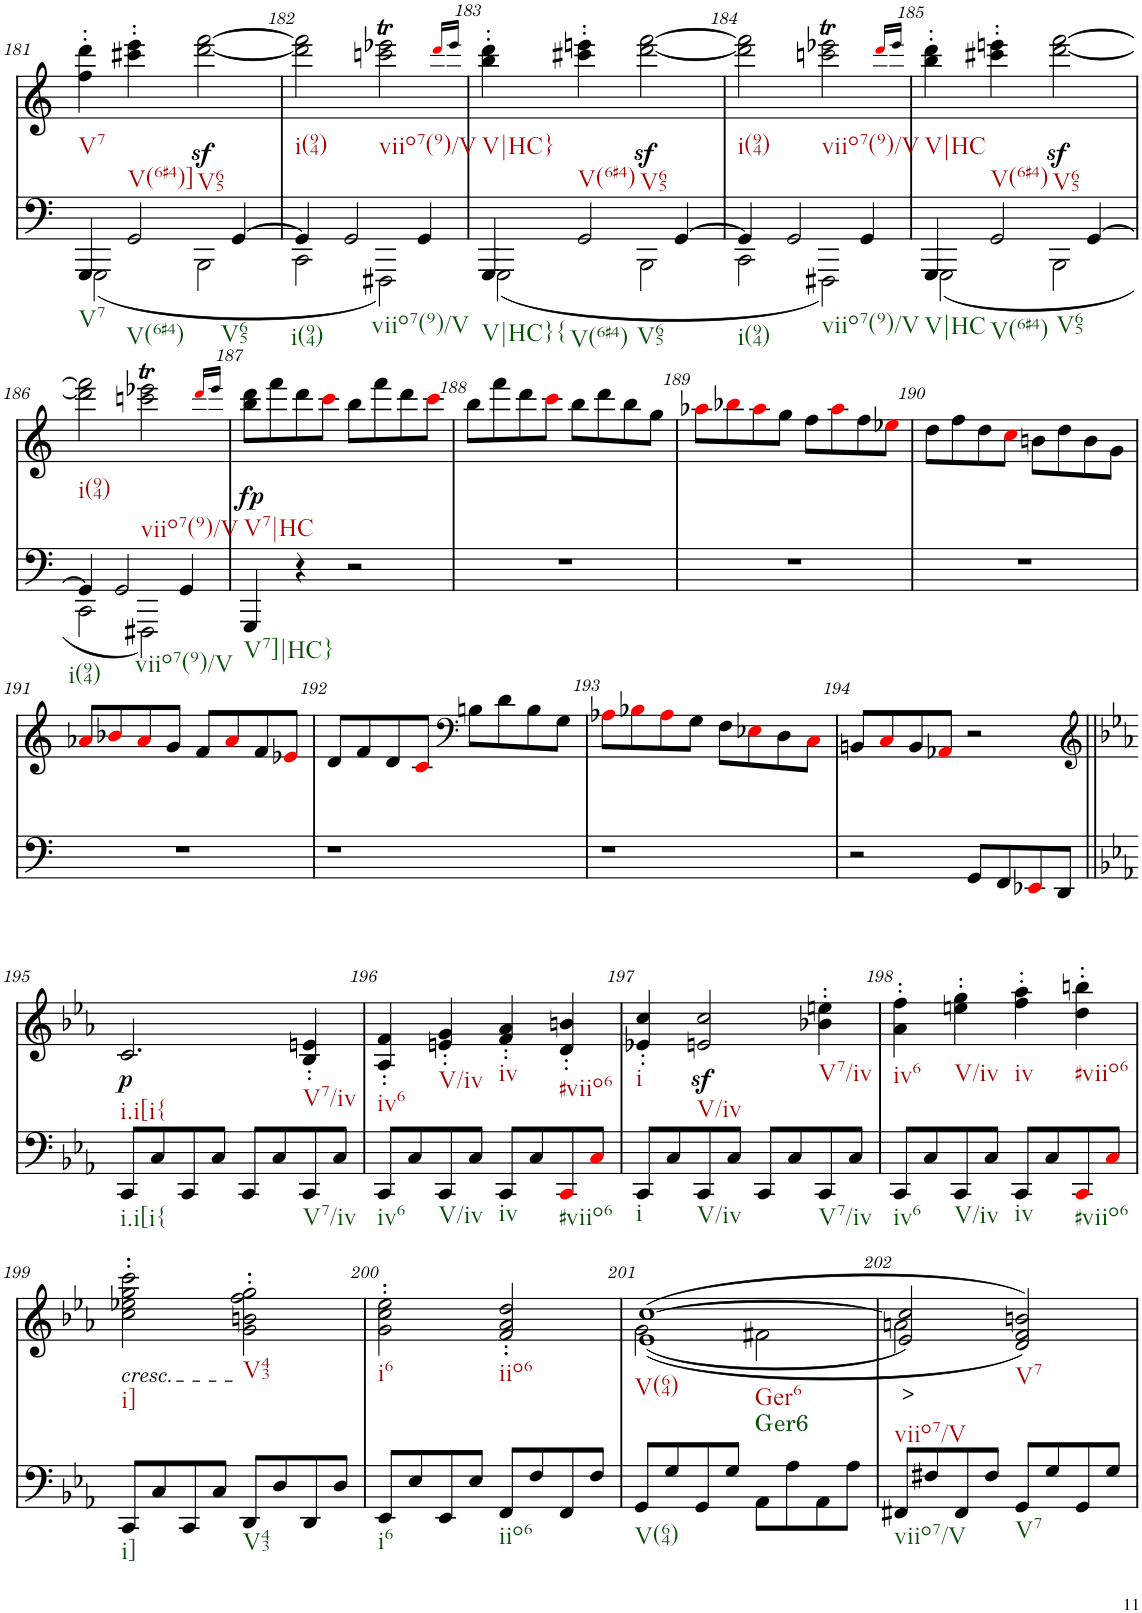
**kern	**kern	**text	**dynam	**harte
*part2	*part1	*part1	*part1	*part1
*staff2	*staff1	*staff1	*staff1	*
*I"piano	*I"piano	*	*	*
*I'Pno	*I'Pno	*	*	*
!!LO:PB:g=z
*clefF4	*clefG2	*	*	*
*k[]	*k[]	*	*	*
*M2/2	*M2/2	*	*	*
*met(c|)	*met(c|)	*	*	*
=181	=181	=181	=181	=181
*^	*	*	*	*
4GGG/	(2GGG\	4ff\' 4ddd\'	.	.	.
2GG/	.	4ccc#X\' 4eee\'	.	.	.
.	2BBB\	[2ddd\z< [2fff\z<	.	.	.
[4GG/	.	.	.	.	.
=182	=182	=182	=182	=182	=182
4GG/]	2CC\	2ddd\] 2fff\]	.	.	.
2GG/	.	.	.	.	.
.	2FFF#X\)	2cccn\T 2eee-X\T	.	.	.
4GG/	.	.	.	.	.
.	.	16qdddi/LL	.	.	.
.	.	16qeee-/JJ	.	.	.
=183	=183	=183	=183	=183	=183
4GGG/	(2GGG\	4bb\' 4ddd\'	.	.	.
2GG/	.	4ccc#X\' 4eeen\'	.	.	.
.	2BBB\	[2ddd\z< [2fff\z<	.	.	.
[4GG/	.	.	.	.	.
=184	=184	=184	=184	=184	=184
4GG/]	2CC\	2ddd\] 2fff\]	.	.	.
2GG/	.	.	.	.	.
.	2FFF#X\)	2cccn\T 2eee-X\T	.	.	.
4GG/	.	.	.	.	.
.	.	16qdddi/LL	.	.	.
.	.	16qeee-/JJ	.	.	.
=185	=185	=185	=185	=185	=185
4GGG/	(2GGG\	4bb\' 4ddd\'	.	.	.
2GG/	.	4ccc#X\' 4eeen\'	.	.	.
.	2BBB\	[2ddd\z< [2fff\z<	.	.	.
[4GG/	.	.	.	.	.
!!LO:LB:g=z
=186	=186	=186	=186	=186	=186
4GG/]	2CC\	2ddd\] 2fff\]	.	.	.
2GG/	.	.	.	.	.
.	2FFF#X\)	2cccn\T 2eee-X\T	.	.	.
4GG/	.	.	.	.	.
*v	*v	*	*	*	*
.	16qdddi/LL	.	.	.
.	16qeee-/JJ	.	.	.
=187	=187	=187	=187	=187
!	!	!	!LO:DY:b	!
4GGG/	8bb\ 8ddd\L	.	fp	.
.	8fff\	.	.	.
4r	8ddd\	.	.	.
.	8ccci\J	.	.	.
2r	8bb\L	.	.	.
.	8fff\	.	.	.
.	8ddd\	.	.	.
.	8ccci\J	.	.	.
=188	=188	=188	=188	=188
1r	8bb\L	.	.	.
.	8fff\	.	.	.
.	8ddd\	.	.	.
.	8ccci\J	.	.	.
.	8bb\L	.	.	.
.	8ddd\	.	.	.
.	8bb\	.	.	.
.	8gg\J	.	.	.
=189	=189	=189	=189	=189
1r	8aa-Xi\L	.	.	.
.	8bb-Xi\	.	.	.
.	8aa-i\	.	.	.
.	8gg\J	.	.	.
.	8ff\L	.	.	.
.	8aa-i\	.	.	.
.	8ff\	.	.	.
.	8ee-Xi\J	.	.	.
=190	=190	=190	=190	=190
1r	8dd\L	.	.	.
.	8ff\	.	.	.
.	8dd\	.	.	.
.	8cci\J	.	.	.
.	8bn\L	.	.	.
.	8dd\	.	.	.
.	8b\	.	.	.
.	8g\J	.	.	.
!!LO:LB:g=z
=191	=191	=191	=191	=191
1r	8a-Xi/L	.	.	.
.	8b-Xi/	.	.	.
.	8a-i/	.	.	.
.	8g/J	.	.	.
.	8f/L	.	.	.
.	8a-i/	.	.	.
.	8f/	.	.	.
.	8e-Xi/J	.	.	.
=192	=192	=192	=192	=192
1r	8d/L	.	.	.
.	8f/	.	.	.
.	8d/	.	.	.
.	8ci/J	.	.	.
*	*clefF4	*	*	*
.	8Bn\L	.	.	.
.	8d\	.	.	.
.	8B\	.	.	.
.	8G\J	.	.	.
=193	=193	=193	=193	=193
1r	8A-Xi\L	.	.	.
.	8B-Xi\	.	.	.
.	8A-i\	.	.	.
.	8G\J	.	.	.
.	8F\L	.	.	.
.	8E-Xi\	.	.	.
.	8D\	.	.	.
.	8Ci\J	.	.	.
=194	=194	=194	=194	=194
2r	8BBn/L	.	.	.
.	8Ci/	.	.	.
.	8BB/	.	.	.
.	8AA-Xi/J	.	.	.
8GG/L	2r	.	.	.
8FF/	.	.	.	.
8EE-Xi/	.	.	.	.
8DD/J	.	.	.	.
!!LO:LB:g=z
=195||	=195||	=195||	=195||	=195||
*	*clefG2	*	*	*
*k[b-e-a-]	*k[b-e-a-]	*	*	*
!	!	!LO:LY:b	!LO:DY:b	!
8CC/L	2.c/	p	p	.
8C/	.	.	.	.
8CC/	.	.	.	.
8C/J	.	.	.	.
8CC/L	.	.	.	.
8C/	.	.	.	.
8CC/	4B-/' 4en/'	.	.	.
8C/J	.	.	.	.
=196	=196	=196	=196	=196
8CC/L	4A-/' 4f/'	.	.	.
8C/	.	.	.	.
8CC/	4en/' 4g/'	.	.	.
8C/J	.	.	.	.
8CC/L	4f/' 4a-/'	.	.	.
8C/	.	.	.	.
8CCi/	4d/' 4bn/'	.	.	.
8Ci/J	.	.	.	.
=197	=197	=197	=197	=197
8CC/L	4e-X/' 4cc/'	.	.	.
8C/	.	.	.	.
8CC/	2en/z< 2cc/z<	.	.	.
8C/J	.	.	.	.
8CC/L	.	.	.	.
8C/	.	.	.	.
8CC/	4b-X\' 4een\'	.	.	.
8C/J	.	.	.	.
=198	=198	=198	=198	=198
8CC/L	4a-\' 4ff\'	.	.	.
8C/	.	.	.	.
8CC/	4een\' 4gg\'	.	.	.
8C/J	.	.	.	.
8CC/L	4ff\' 4aa-\'	.	.	.
8C/	.	.	.	.
8CCi/	4dd\' 4bbn\'	.	.	.
8Ci/J	.	.	.	.
!!LO:LB:g=z
=199	=199	=199	=199	=199
!	!LO:TX:b:i:t=cresc.	!	!	!
8CC/L	2cc\' 2ee-X\' 2gg\' 2ccc\'	.	.	.
8C/	.	.	.	.
8CC/	.	.	.	.
8C/J	.	.	.	.
8DD/L	2g\' 2bn\' 2ff\' 2gg\'	.	.	.
8D/	.	.	.	.
8DD/	.	.	.	.
8D/J	.	.	.	.
=200	=200	=200	=200	=200
8EE-/L	2g\' 2cc\' 2ee-\'	.	.	.
8E-/	.	.	.	.
8EE-/	.	.	.	.
8E-/J	.	.	.	.
8FF/L	2f/' 2a-/' 2dd/'	.	.	.
8F/	.	.	.	.
8FF/	.	.	.	.
8F/J	.	.	.	.
=201	=201	=201	=201	=201
*	*^	*	*	*
!	!	!	!	!	!LO:H:kt=Ger6
8GG/L	(<((<1e- [1cc	2g\	.	.	N
8G/	.	.	.	.	.
8GG/	.	.	.	.	.
8G/J	.	.	.	.	.
8AA-\L	.	2f#X\	.	.	.
8A-\	.	.	.	.	.
8AA-\	.	.	.	.	.
8A-\J	.	.	.	.	.
=202	=202	=202	=202	=202	=202
!	!	!	!LO:LY:b	!	!
8FF#X/L	2e-/ 2cc/])	2an\	>	.	.
8F#X/	.	.	.	.	.
8FF#/	.	.	.	.	.
8F#/J	.	.	.	.	.
8GG/L	2d/ 2f/ 2bn/))	2ryy	.	.	.
8G/	.	.	.	.	.
8GG/	.	.	.	.	.
8G/J	.	.	.	.	.
*	*v	*v	*	*	*
=	=	=	=	=
*-	*-	*-	*-	*-
